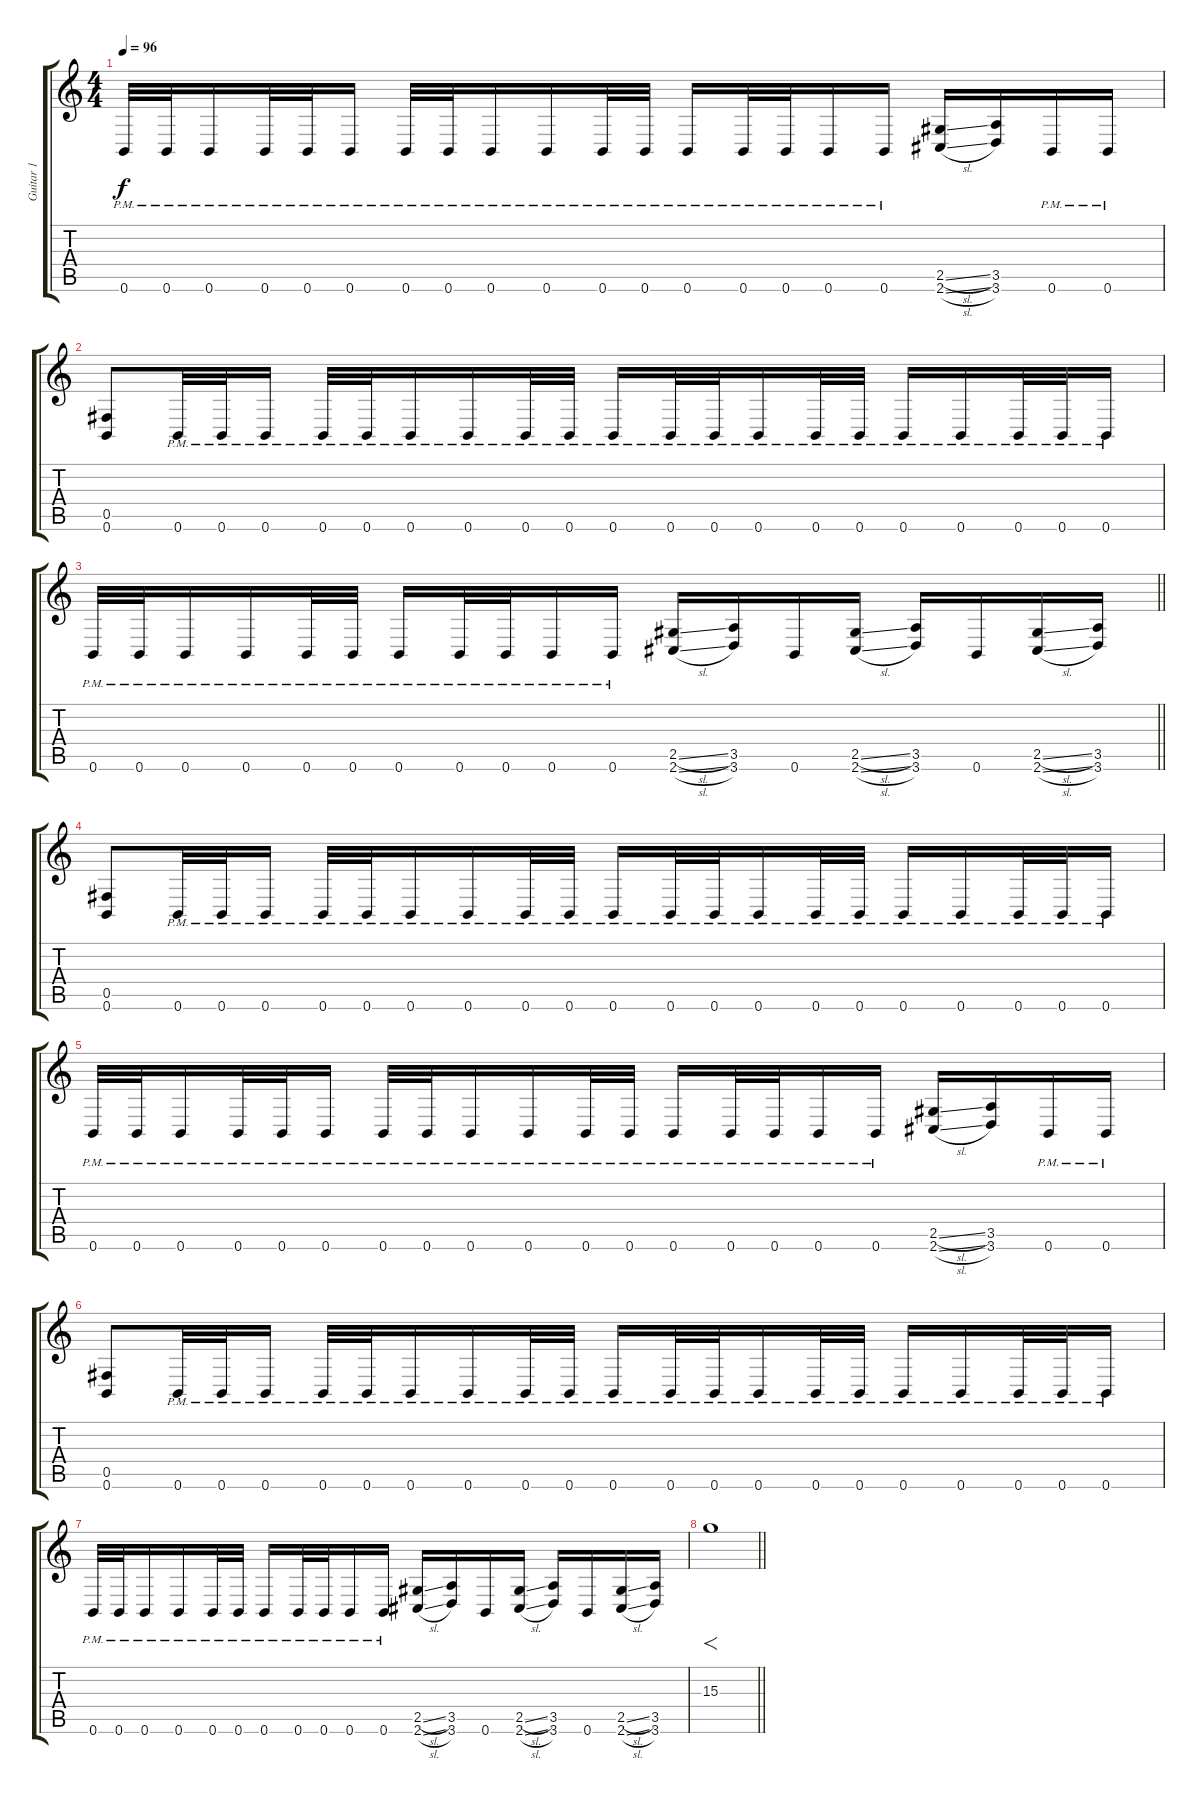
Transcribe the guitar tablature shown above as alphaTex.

\track ("Guitar 1" "Guitar 1") {instrument distortionguitar}
\staff {score tabs}
\tuning (Db4 Ab3 E3 B2 Gb2 B1) {hide}
\ts (4 4)
\tempo 96
\clef g2
\ks c
0.6{pm}.32{dy f} 0.6{pm}.32 0.6{pm}.16 0.6{pm}.32 0.6{pm}.32 0.6{pm}.16 0.6{pm}.32 0.6{pm}.32 0.6{pm}.16 0.6{pm}.16 0.6{pm}.32 0.6{pm}.32 0.6{pm}.16 0.6{pm}.32 0.6{pm}.32 0.6{pm}.16 0.6{pm}.16 (2.5{sl} 2.6{sl}).16 (3.5 3.6).16 0.6{pm}.16 0.6{pm}.16 |
(0.5 0.6).8 0.6{pm}.32 0.6{pm}.32 0.6{pm}.16 0.6{pm}.32 0.6{pm}.32 0.6{pm}.16 0.6{pm}.16 0.6{pm}.32 0.6{pm}.32 0.6{pm}.16 0.6{pm}.32 0.6{pm}.32 0.6{pm}.16 0.6{pm}.32 0.6{pm}.32 0.6{pm}.16 0.6{pm}.16 0.6{pm}.32 0.6{pm}.32 0.6{pm}.16 |
\barLineRight lightlight
0.6{pm}.32 0.6{pm}.32 0.6{pm}.16 0.6{pm}.16 0.6{pm}.32 0.6{pm}.32 0.6{pm}.16 0.6{pm}.32 0.6{pm}.32 0.6{pm}.16 0.6{pm}.16 (2.5{sl} 2.6{sl}).16 (3.5 3.6).16 0.6.16 (2.5{sl} 2.6{sl}).16 (3.5 3.6).16 0.6.16 (2.5{sl} 2.6{sl}).16 (3.5 3.6).16 |
(0.5 0.6).8 0.6{pm}.32 0.6{pm}.32 0.6{pm}.16 0.6{pm}.32 0.6{pm}.32 0.6{pm}.16 0.6{pm}.16 0.6{pm}.32 0.6{pm}.32 0.6{pm}.16 0.6{pm}.32 0.6{pm}.32 0.6{pm}.16 0.6{pm}.32 0.6{pm}.32 0.6{pm}.16 0.6{pm}.16 0.6{pm}.32 0.6{pm}.32 0.6{pm}.16 |
0.6{pm}.32 0.6{pm}.32 0.6{pm}.16 0.6{pm}.32 0.6{pm}.32 0.6{pm}.16 0.6{pm}.32 0.6{pm}.32 0.6{pm}.16 0.6{pm}.16 0.6{pm}.32 0.6{pm}.32 0.6{pm}.16 0.6{pm}.32 0.6{pm}.32 0.6{pm}.16 0.6{pm}.16 (2.5{sl} 2.6{sl}).16 (3.5 3.6).16 0.6{pm}.16 0.6{pm}.16 |
(0.5 0.6).8 0.6{pm}.32 0.6{pm}.32 0.6{pm}.16 0.6{pm}.32 0.6{pm}.32 0.6{pm}.16 0.6{pm}.16 0.6{pm}.32 0.6{pm}.32 0.6{pm}.16 0.6{pm}.32 0.6{pm}.32 0.6{pm}.16 0.6{pm}.32 0.6{pm}.32 0.6{pm}.16 0.6{pm}.16 0.6{pm}.32 0.6{pm}.32 0.6{pm}.16 |
0.6{pm}.32 0.6{pm}.32 0.6{pm}.16 0.6{pm}.16 0.6{pm}.32 0.6{pm}.32 0.6{pm}.16 0.6{pm}.32 0.6{pm}.32 0.6{pm}.16 0.6{pm}.16 (2.5{sl} 2.6{sl}).16 (3.5 3.6).16 0.6.16 (2.5{sl} 2.6{sl}).16 (3.5 3.6).16 0.6.16 (2.5{sl} 2.6{sl}).16 (3.5 3.6).16 |
\barLineRight lightlight
15.3.1{f instrument reversecymbal}
